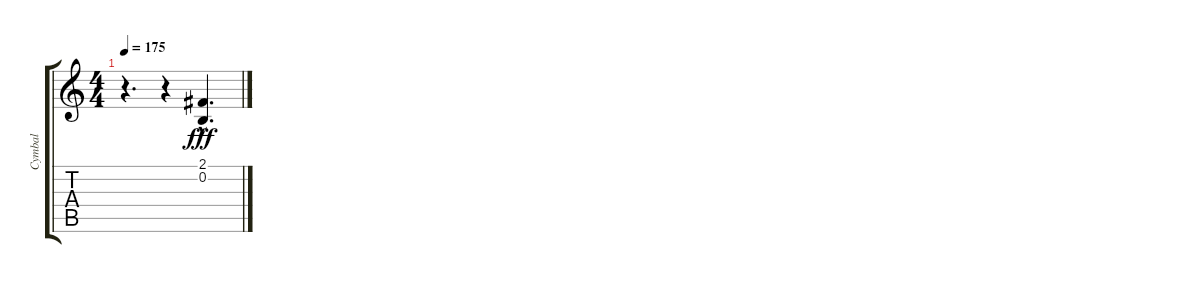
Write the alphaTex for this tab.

\track ("Cymbal" "Cymbal") {instrument reversecymbal}
\staff {score tabs}
\tuning (E4 B3 G3 D3 A2 E2) {hide}
\ts (4 4)
\tempo 175
\clef g2
\ks c
r.4{d dy fff instrument reversecymbal} r.4 (2.1{hac} 0.2{hac}).4{d}
